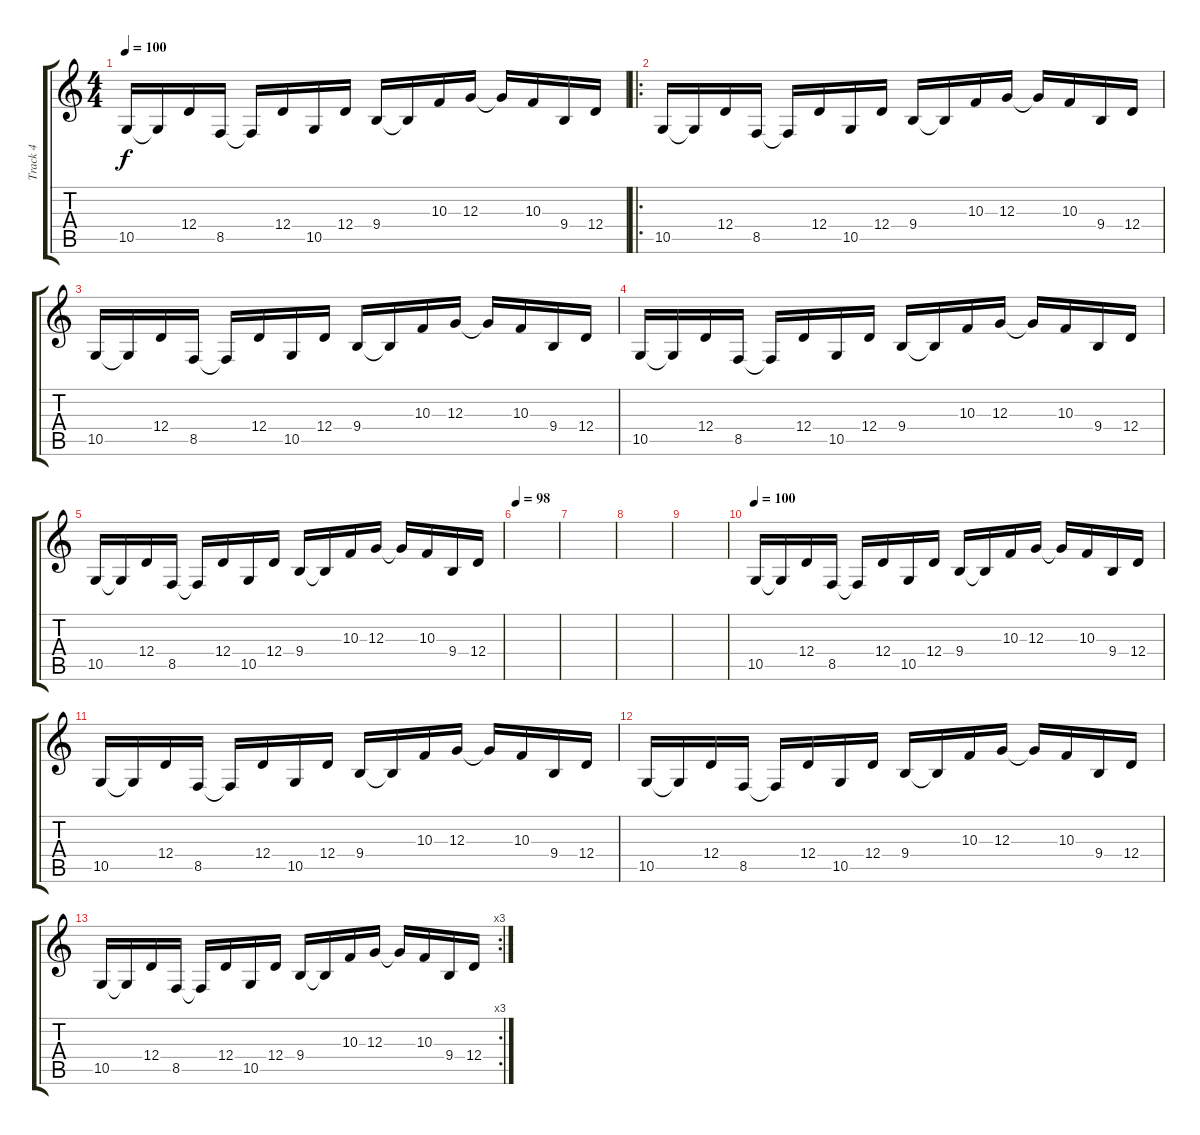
\track ("Track 4" "Track 4") {instrument vibraphone}
\staff {score tabs}
\tuning (E4 B3 G3 D3 A2 E2) {hide}
\ts (4 4)
\tempo 100
\clef g2
\ks c
10.5.16{dy f} 10.5{t}.16 12.4.16 8.5.16 8.5{t}.16 12.4.16 10.5.16 12.4.16 9.4.16 9.4{t}.16 10.3.16 12.3.16 12.3{t}.16 10.3.16 9.4.16 12.4.16 |
\ro
10.5.16 10.5{t}.16 12.4.16 8.5.16 8.5{t}.16 12.4.16 10.5.16 12.4.16 9.4.16 9.4{t}.16 10.3.16 12.3.16 12.3{t}.16 10.3.16 9.4.16 12.4.16 |
10.5.16 10.5{t}.16 12.4.16 8.5.16 8.5{t}.16 12.4.16 10.5.16 12.4.16 9.4.16 9.4{t}.16 10.3.16 12.3.16 12.3{t}.16 10.3.16 9.4.16 12.4.16 |
10.5.16 10.5{t}.16 12.4.16 8.5.16 8.5{t}.16 12.4.16 10.5.16 12.4.16 9.4.16 9.4{t}.16 10.3.16 12.3.16 12.3{t}.16 10.3.16 9.4.16 12.4.16 |
10.5.16 10.5{t}.16 12.4.16 8.5.16 8.5{t}.16 12.4.16 10.5.16 12.4.16 9.4.16 9.4{t}.16 10.3.16 12.3.16 12.3{t}.16 10.3.16 9.4.16 12.4.16 |
\tempo 98
|
|
|
|
\tempo 100
10.5.16 10.5{t}.16 12.4.16 8.5.16 8.5{t}.16 12.4.16 10.5.16 12.4.16 9.4.16 9.4{t}.16 10.3.16 12.3.16 12.3{t}.16 10.3.16 9.4.16 12.4.16 |
10.5.16 10.5{t}.16 12.4.16 8.5.16 8.5{t}.16 12.4.16 10.5.16 12.4.16 9.4.16 9.4{t}.16 10.3.16 12.3.16 12.3{t}.16 10.3.16 9.4.16 12.4.16 |
10.5.16 10.5{t}.16 12.4.16 8.5.16 8.5{t}.16 12.4.16 10.5.16 12.4.16 9.4.16 9.4{t}.16 10.3.16 12.3.16 12.3{t}.16 10.3.16 9.4.16 12.4.16 |
\rc 3
10.5.16 10.5{t}.16 12.4.16 8.5.16 8.5{t}.16 12.4.16 10.5.16 12.4.16 9.4.16 9.4{t}.16 10.3.16 12.3.16 12.3{t}.16 10.3.16 9.4.16 12.4.16
